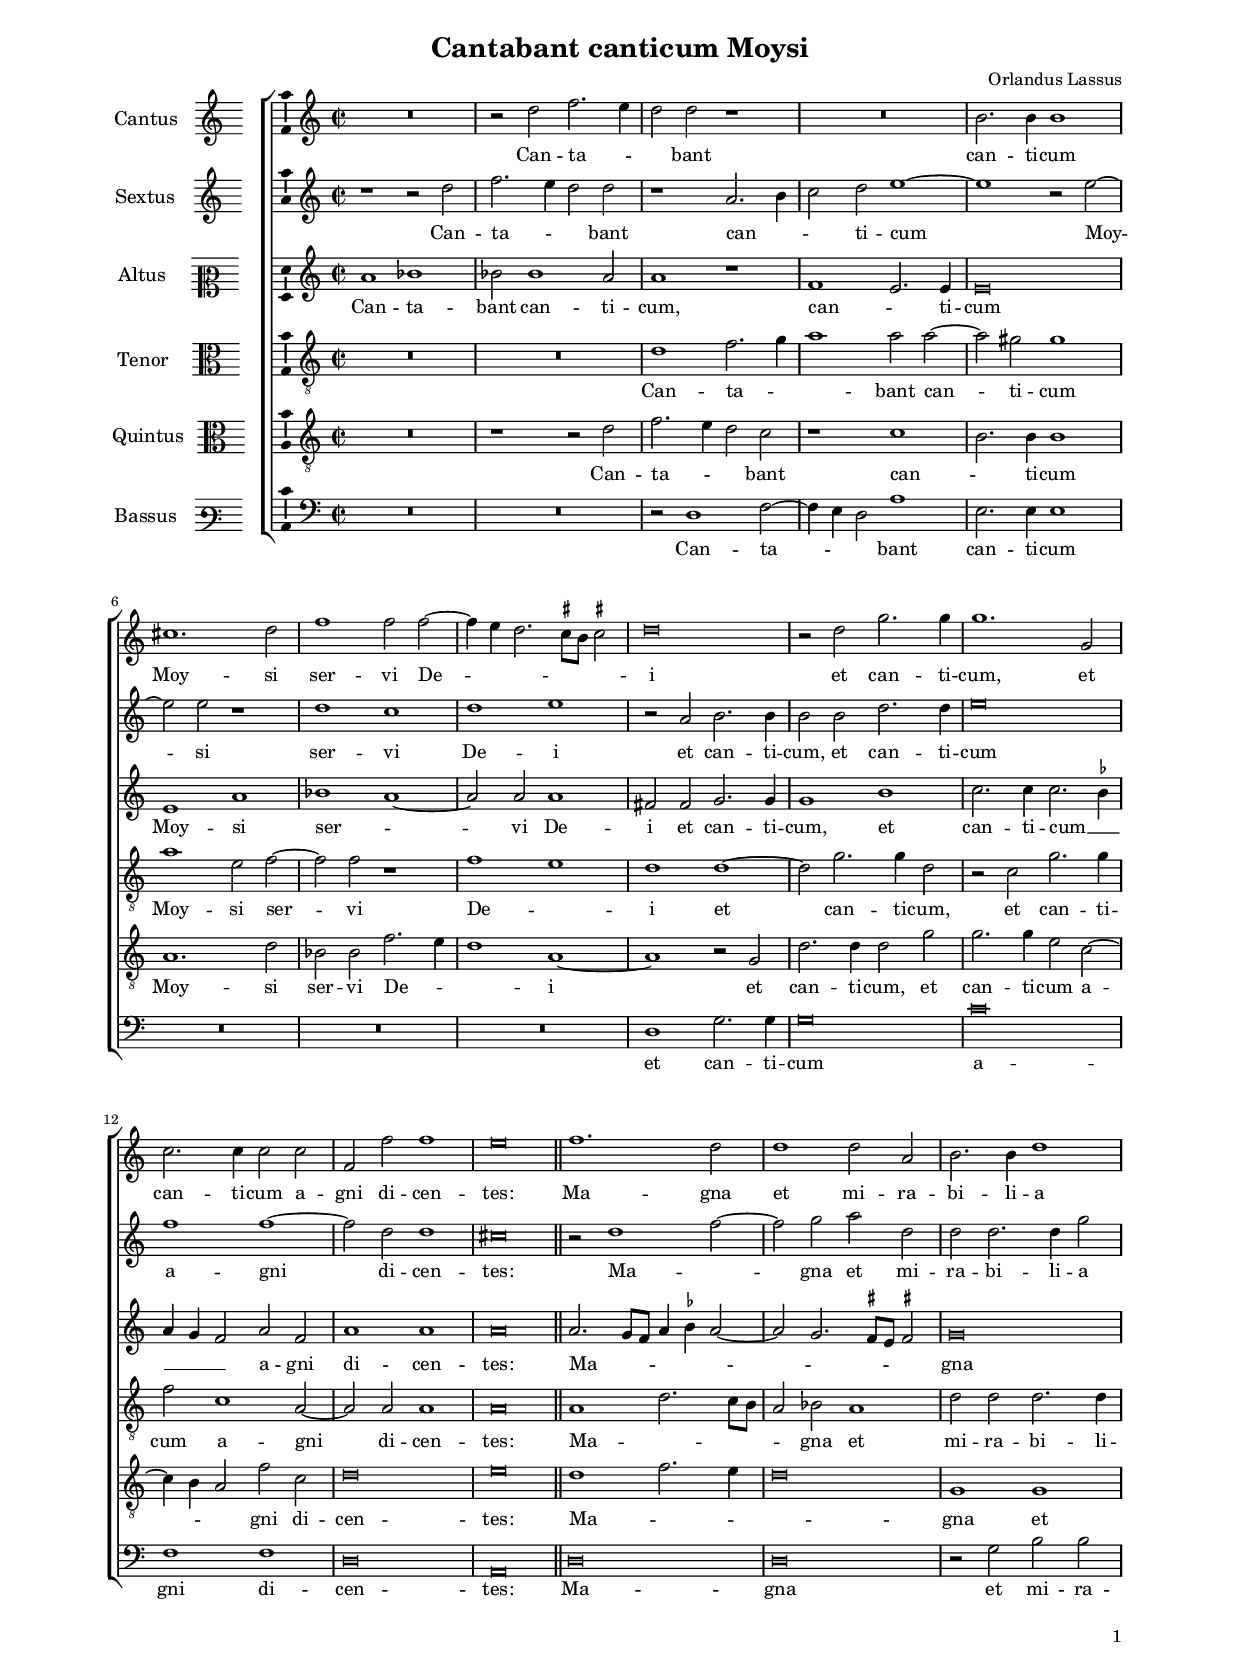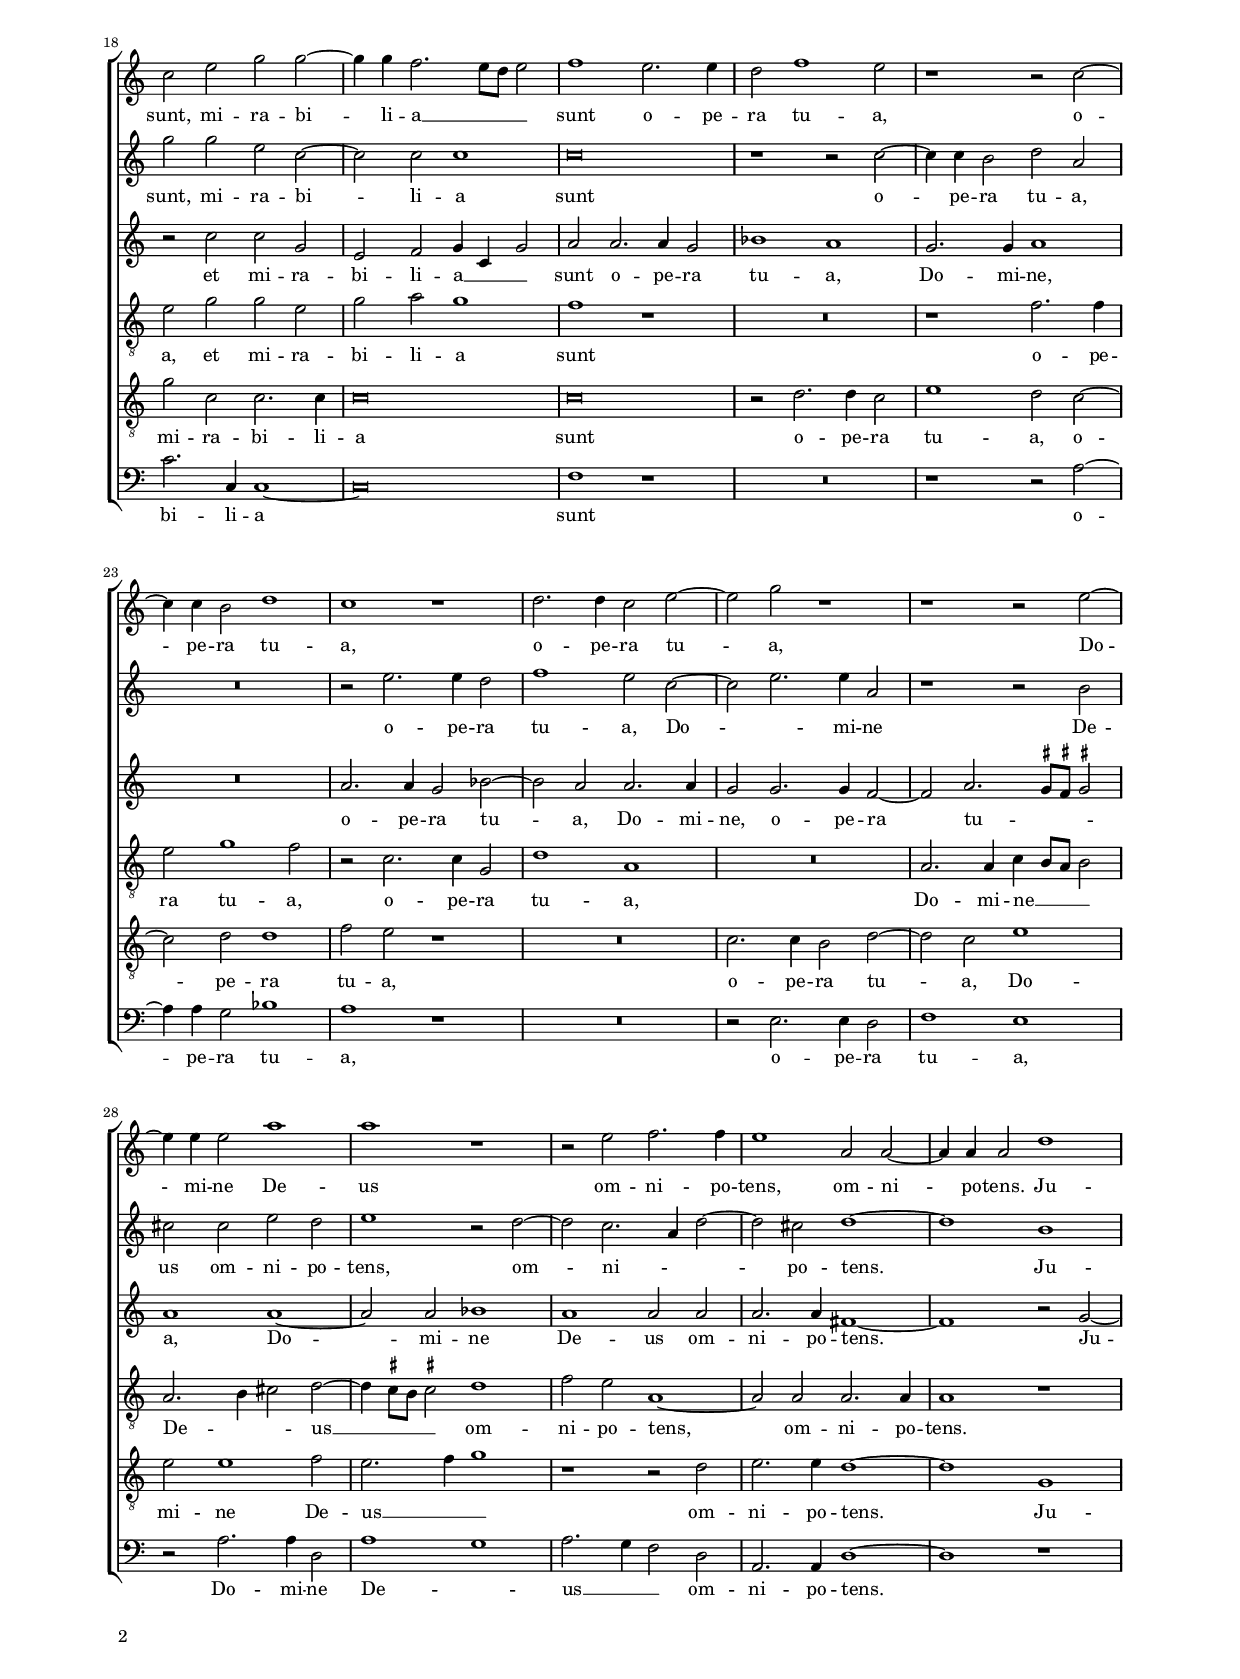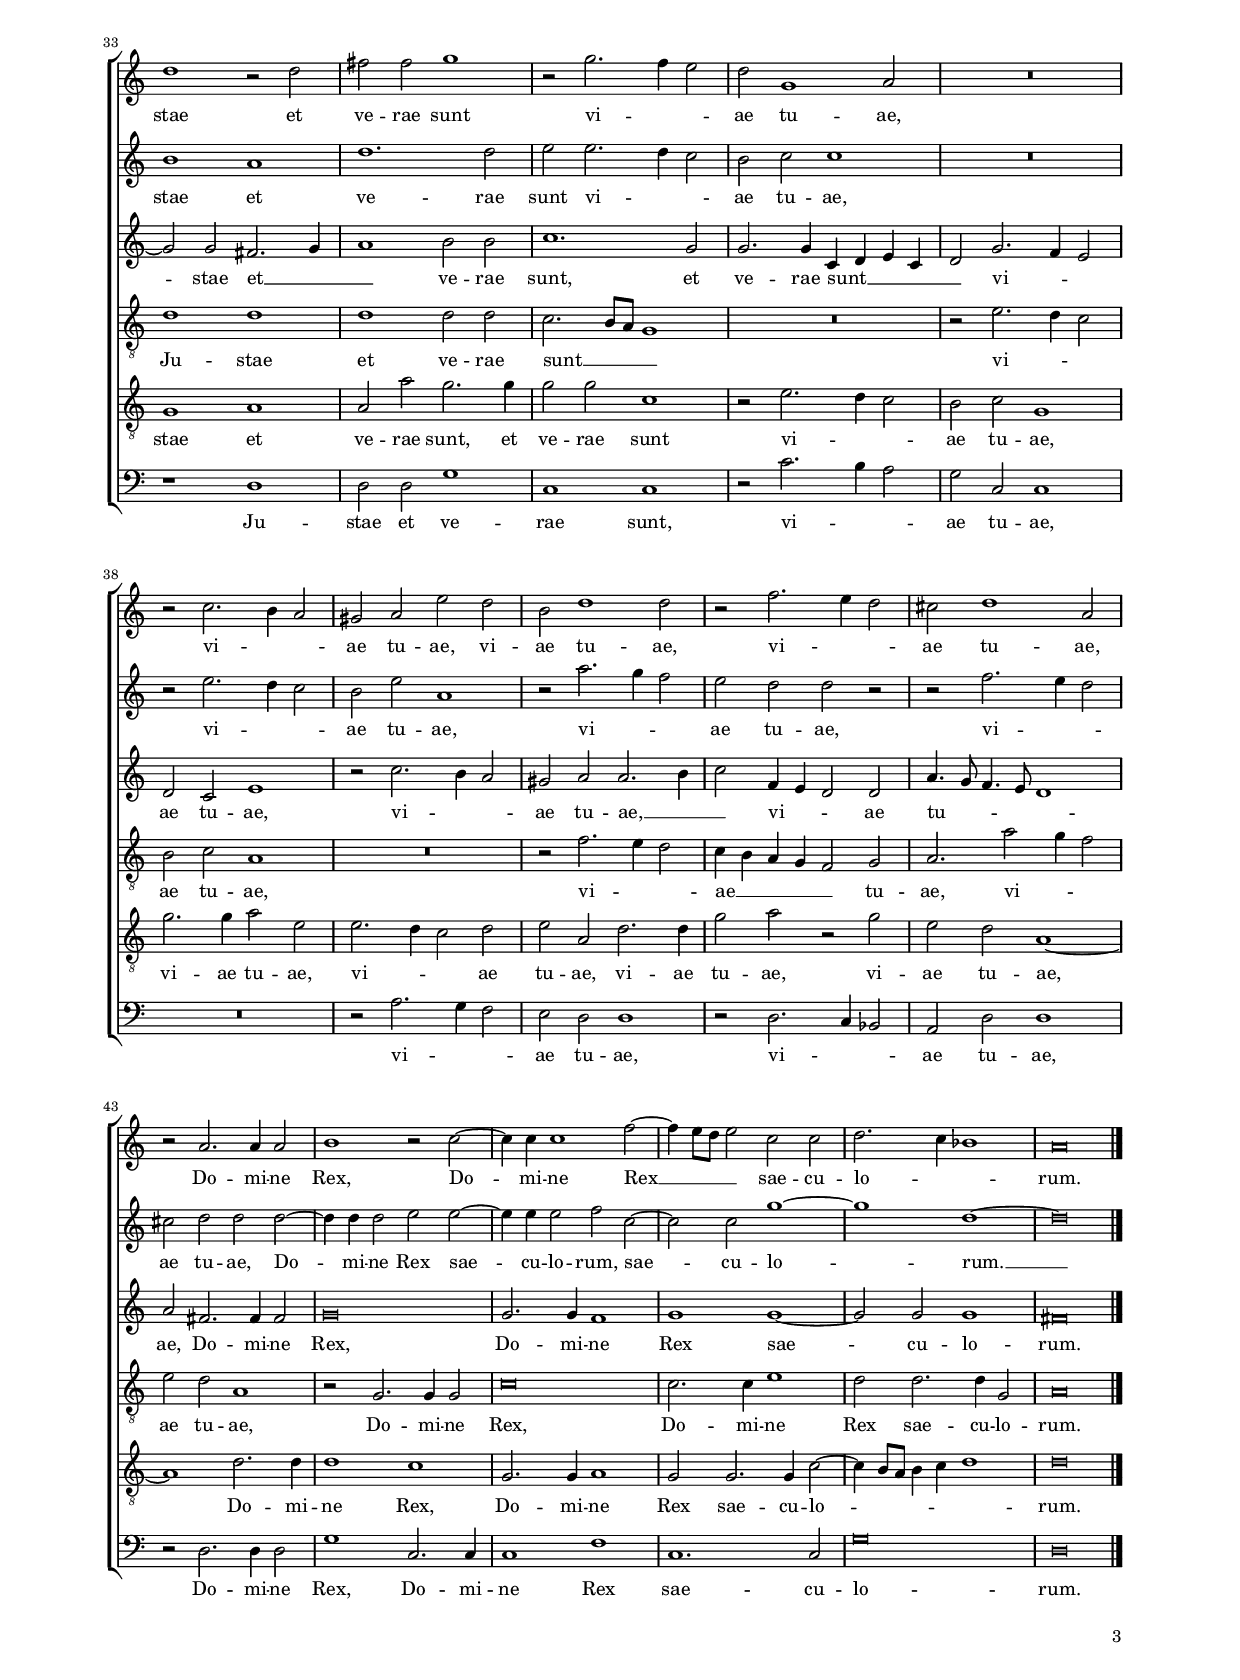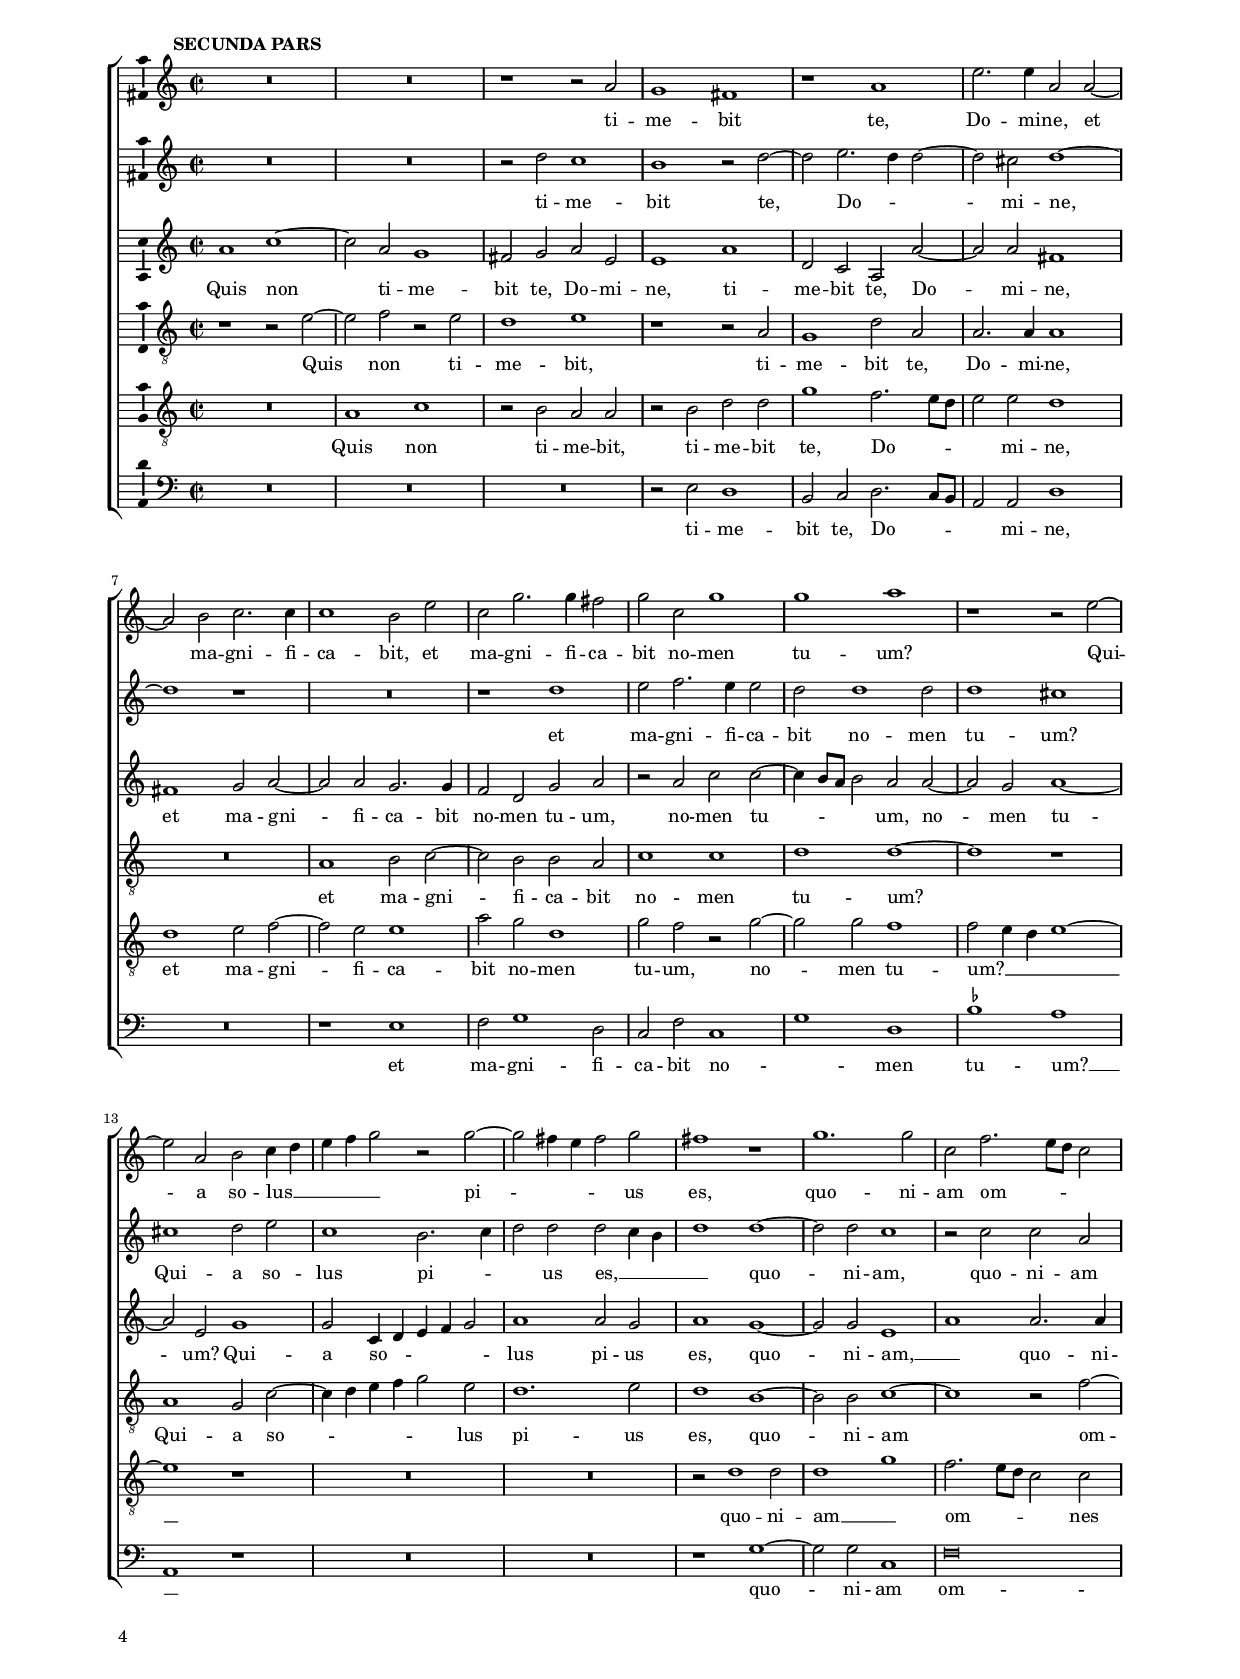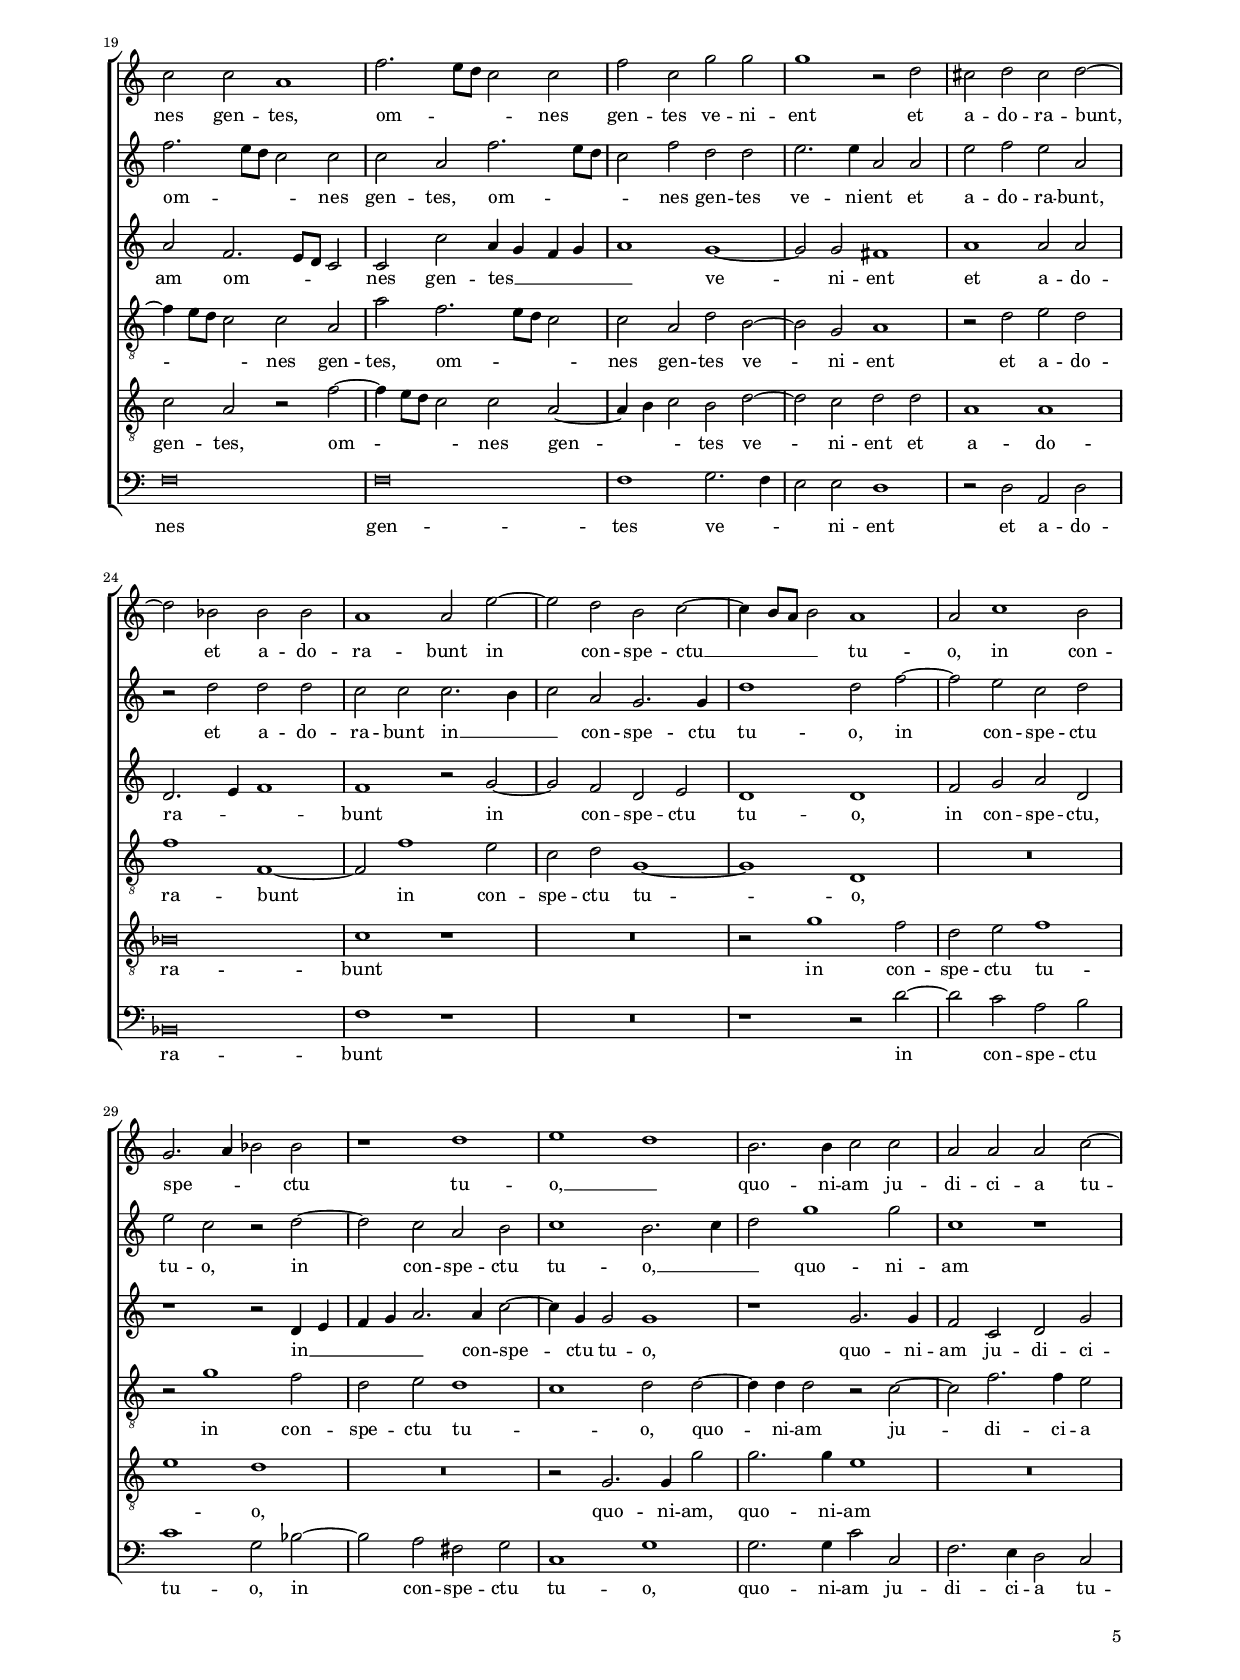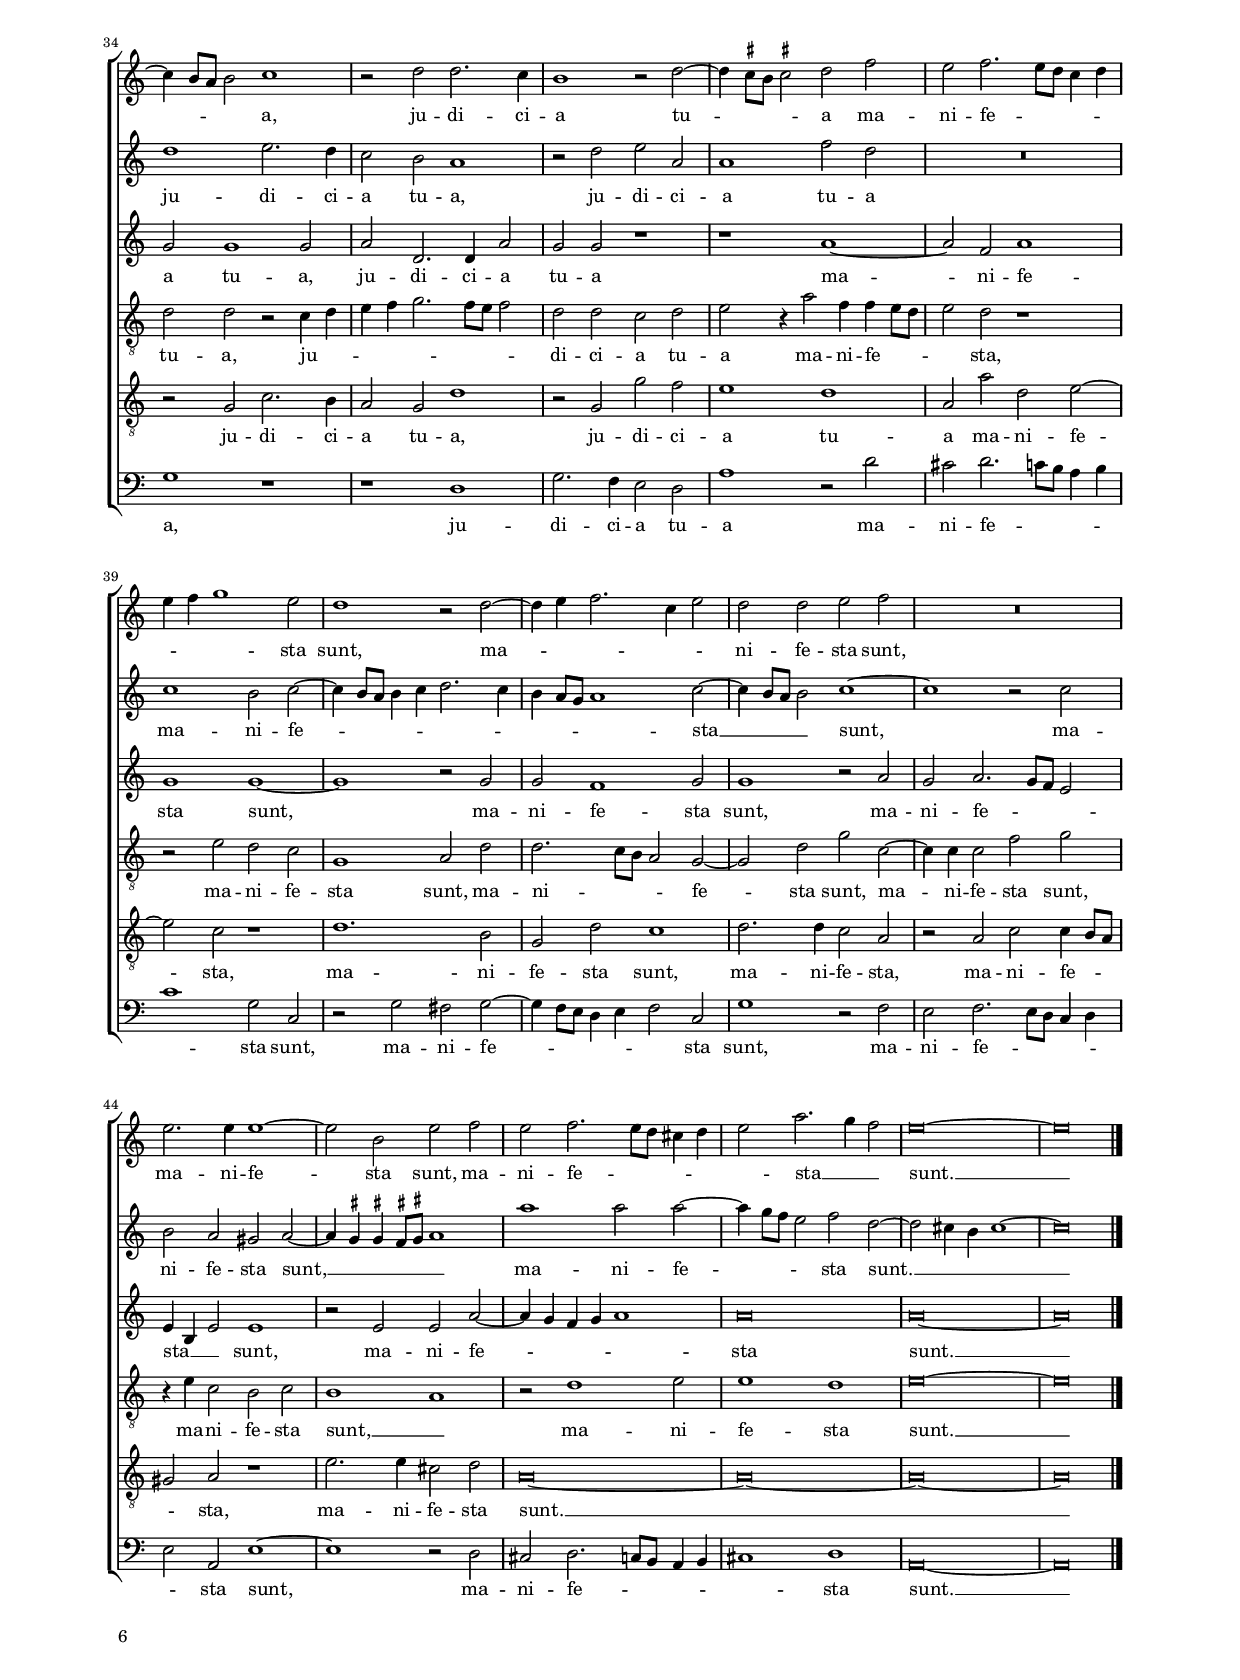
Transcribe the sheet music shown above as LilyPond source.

\header
{
  title="Cantabant canticum Moysi"
  composer="Orlandus Lassus"
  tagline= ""
}

\version "2.22.1"
\include "deutsch.ly"
#(set-global-staff-size 15)
#(ly:set-option 'point-and-click #f)

	
global = {
	\key c \major
	\time 2/2 \set Score.measureLength = #(ly:make-moment 2/1)
	\skip 1*2*14 \bar "||"
	\skip 1*2*34 \bar "|." \pageBreak
	}

	ficta = { \once \set suggestAccidentals = ##t }
	
	forget = #(define-music-function (music) (ly:music?) #{
		\accidentalStyle forget
		$music
		\accidentalStyle default
		#})
    
    m = \melisma
    me = \melismaEnd


\paper
	{
    top-margin = 1.5 \cm
	bottom-margin = 0.9 \cm
	left-margin = 2 \cm
	right-margin = 2 \cm
	ragged-bottom = ##f
	ragged-last-bottom = ##t
	print-page-number = ##f
	score-system-spacing = #'((basic-distance . 17) (minimum-distance . 14) (padding . 5) (strechability . 250))
	system-system-spacing = #'((basic-distance . 17) (minimum-distance . 14) (padding . 5) (strechability . 250))
    oddFooterMarkup=\markup   \fill-line { "" \fromproperty #'page:page-number-string }
    evenFooterMarkup=\markup  \fill-line { \fromproperty #'page:page-number-string "" }
    last-bottom-spacing = #'((basic-distance . 12) (minimum-distance . 7) (padding . 4))
	systems-per-page = 3
%	min-systems-per-page = 3
	}


incipitcantus = \markup { \score {
	{
	\set Staff.instrumentName = \markup { \fontsize #1 "Cantus" }
	\key c \major
	\clef violin
	s4 \bar ""
	}
	\layout  {
	raggedright = ##t
	indent = 1.6 \cm
	line-width = 2.4 \cm
	\context { \Staff \remove Time_signature_engraver }
	\override Staff.Clef.Y-extent = #'(0 . 0)
	}} \hspace #1 }
	

incipitsextus = \markup { \score {
	{
	\set Staff.instrumentName = \markup { \fontsize #1 "Sextus" }
	\key c \major
	\clef violin
	s4 \bar ""
	}
	\layout  {
	raggedright = ##t
	indent = 1.6 \cm
	line-width = 2.4 \cm
	\context { \Staff \remove Time_signature_engraver }
	\override Staff.Clef.Y-extent = #'(0 . 0)
	}} \hspace #1 }
      
      
incipitaltus = \markup { \score {
	{
	\set Staff.instrumentName = \markup { \fontsize #1 "Altus" }
	\key c \major
	\clef mezzosoprano
	s4 \bar ""
	}
	\layout  {
	raggedright = ##t
	indent = 1.6 \cm
	line-width = 2.4 \cm
	\context { \Staff \remove Time_signature_engraver }
	\override Staff.Clef.Y-extent = #'(0 . 0)
	}} \hspace #1 }


incipittenor = \markup { \score {
	{
	\set Staff.instrumentName = \markup { \fontsize #1 "Tenor" }
	\key c \major
	\clef alto
	s4 \bar ""
	}
	\layout  {
	raggedright = ##t
	indent = 1.6 \cm
	line-width = 2.4 \cm
	\context { \Staff \remove Time_signature_engraver }
	\override Staff.Clef.Y-extent = #'(0 . 0)
	}} \hspace #1 }
      
      
incipitquintus = \markup { \score {
	{
	\set Staff.instrumentName = \markup { \fontsize #1 "Quintus" }
	\key c \major
	\clef alto
	s4 \bar ""
	}
	\layout  {
	raggedright = ##t
	indent = 1.6 \cm
	line-width = 2.4 \cm
	\context { \Staff \remove Time_signature_engraver }
	\override Staff.Clef.Y-extent = #'(0 . 0)
	}} \hspace #1 }
      
      
incipitbassus = \markup { \score {
	{
	\set Staff.instrumentName = \markup { \fontsize #1 "Bassus" }
	\key c \major
	\clef varbaritone
	s4 \bar ""
	}
	\layout  {
	raggedright = ##t
	indent = 1.6 \cm
	line-width = 2.4 \cm
	\context { \Staff \remove Time_signature_engraver }
	\override Staff.Clef.Y-extent = #'(0 . 0)
	}} \hspace #1 }


cantus =  \relative c''
	{
	R\breve
	r2 d f2. \m e4
	d2 \me d r1
	R\breve
%5
	h2. h4 h1 |
	cis1. d2
	f1 f2 f~
	f4 \m e d2. \ficta cis8 h \ficta cis!2 \me
	d\breve
%10
	r2 d g2. g4 |
	g1. g,2
	c2. c4 c2 c
	f,2 f' f1
	e\breve
%15
	f1. d2 |
	d1 d2 a
	h2. h4 d1
	c2 e g g~
	g4 g f2. \m e8 d e2 \me
%20
	f1 e2. e4 |
	d2 f1 e2
	r1 r2 c~
	c4 c h2 d1
	c1 r
%25
	d2. d4 c2 e~ |
	e2 g r1
	r1 r2 e~
	e4 e e2 a1
	a1 r
%30
	r2 e f2. f4 |
	e1 a,2 a~
	a4 a a2 d1
	d1 r2 d
	fis2 fis g1
%35
	r2 g2. \m f4 e2 \me |
	d2 g,1 a2
	R\breve
	r2 c2. \m h4 a2 \me
	gis2 a e' d
%40
	h2 d1 d2 |
	r2 f2. \m e4 d2 \me
	cis2 d1 a2
	r2 a2. a4 a2
	h1 r2 c~
%45
	c4 c c1 f2~
	f4 \m e8 d e2 \me c c
	d2. \m c4 b1 \me
	a\breve
	}
	

sextus = \relative c''
	{
	r1 r2 d
	f2. \m e4 d2 \me d
	r1 a2. \m h4
	c2 \me d e1~
%5
	e1 r2 e~ |
	e2 e r1
	d1 c
	d1 e
	r2 a, h2. h4
%10
	h2 h d2. d4 |
	e\breve
	f1 f~
	f2 d d1
	cis\breve
%15
	r2 d1 \m f2~ |
	f2 \me g a d,
	d2 d2. d4 g2
	g2 g e c~
	c2 c c1
%20
	c\breve |
	r1 r2 c~
	c4 c h2 d a
	R\breve
	r2 e'2. e4 d2
%25
	f1 e2 c~ |
	c2 \m e2. \me e4 a,2
	r1 r2 h
	cis2 cis e d
	e1 r2 d~
%30
	d2 c2. \m a4 d2~ |
	d2 \me cis d1~
	d1 h
	h1 a
	d1. d2
%35
	e2 e2. \m d4 c2 \me |
	h2 c c1
	R\breve
	r2 e2. \m d4 c2 \me
	h2 e a,1
%40
	r2 a'2. \m g4 f2 \me |
	e2 d d r
	r2 f2. \m e4 d2 \me
	cis2 d d d~
	d4 d d2 e e~
%45
	e4 e e2 f c~
	c2 c g'1~
	g1 d1~
	d\breve
	}

altus =  \relative c'
	{
	a'1 b
	b2 b1 a2
	a1 r
	f1 \m e2. \me e4
%5
	e\breve |
	e1 a
	b1 \m a~
	a2 \me a2 a1
	fis2 fis g2. g4
%10
	g1 h
	c2. c4 c2. \m \ficta b4
	a4 g f2 \me a f
	a1 a
	a\breve
%15
	a2. \m g8 f a4 \ficta b a2~
	a2 g2. \ficta fis8 e \ficta fis!2 \me
	g\breve
	r2 c c g
	e2 f g4 \m c, g'2 \me
%20
	a2 a2. a4 g2 |
	b1 a
	g2. g4 a1
	R\breve
	a2. a4 g2 b~
%25
	b2 a a2. a4 |
	g2 g2. g4 f2~
	f2 a2. \m \ficta gis8 \ficta fis \ficta gis!2 \me
	a1 a~
	a2 a b1
%30
	a1 a2 a |
	a2. a4 fis1~
	fis1 r2 g~
	g2 g fis2. \m g4
	a1 \me h2 h
%35
	c1. g2 |
	g2. g4 c, \m d e c
	d2 \me g2. \m f4 e2 \me
	d2 c e1
	r2 c'2. \m h4 a2 \me
%40
	gis2 a a2. \m h4 |
	c2 \me f,4 \m e d2 \me d
	a'4. \m g8 f4. e8 d1 \me
	a'2 fis2. fis4 fis2
	g\breve
%45
	g2. g4 f1
	g1 g~
	g2 g g1
	fis\breve
	}
	


tenor =  \relative c'
	{
	R\breve
	R\breve
	d1 f2. \m g4
	a1 \me a2 a~
%5
	a2 gis gis1 |
	a1 e2 f~
	f2 f r1
	f1 \m e \me
	d1 d~
%10
	d2 g2. g4 d2 |
	r2 c g'2. g4
	f2 c1 a2~
	a2 a a1
	a\breve
%15
	a1 \m d2. c8 h |
	a2 \me b a1
	d2 d d2. d4
	e2 g g e
	g2 a g1
%20
	f1 r |
	R\breve
	r1 f2. f4
	e2 g1 f2
	r2 c2. c4 g2
%25
	d'1 a |
	R\breve
	a2. a4 c \m h8 a h2 \me
	a2. \m h4 cis2 \me d~
	d4 \m \ficta cis8 h \ficta cis!2 \me d1
%30
	f2 e a,1~ |
	a2 a a2. a4
	a1 r
	d1 d
	d1 d2 d
%35
	c2. \m h8 a g1 \me |
	R\breve
	r2 e'2. \m d4 c2 \me
	h2 c a1
	R\breve
%40
	r2 f'2. \m e4 d2 \me
	c4 \m h a g f2 \me g
	a2. a'2 \m g4 f2 \me
	e2 d a1
	r2 g2. g4 g2
%45
	c\breve |
	c2. c4 e1
	d2 d2. d4 g,2
	a\breve
	}

	
quintus  =  \relative c'
	{
	R\breve
	r1 r2 d
	f2. \m e4 d2 \me c
	r1 c \m
%5
	h2. \me h4 h1 |
	a1. d2
	b2 b f'2. \m e4
	d1 \me a~
	a1 r2 g
%10
	d'2. d4 d2 g |
	g2. g4 e2 c~
	c4 \m h a2 \me f' c
	d\breve
	e\breve
%15
	d1 \m f2. e4
	d\breve \me
	g,1 g
	g'2 c, c2. c4
	c\breve
%20
	c\breve |
	r2 d2. d4 c2
	e1 d2 c~
	c2 d d1
	f2 e r1
%25
	R\breve |
	c2. c4 h2 d~
	d2 c e1
	e2 e1 f2
	e2. \m f4 g1 \me
%30
	r1 r2 d |
	e2. e4 d1~
	d1 g,
	g1 a
	a2 a' g2. g4
%35
	g2 g c,1 |
	r2 e2. \m d4 c2 \me
	h2 c g1
	g'2. g4 a2 e
	e2. \m d4 c2 \me d
%40
	e2 a, d2. d4 |
	g2 a r g
	e2 d a1~
	a1 d2. d4
	d1 c
%45
	g2. g4 a1 |
	g2 g2. g4 c2~
	c4 \m h8 a h4 c d1 \me
	d\breve
	}


bassus  =  \relative c
	{
	R\breve
	R\breve
	r2 d1 f2~
	f4 \m e d2 \me a'1
%5
	e2. e4 e1 |
	R\breve
	R\breve
	R\breve
	d1 g2. g4
%10
	g\breve |
	c\breve
	f,1 f
	d\breve
	a\breve
%15
	d\breve |
	d\breve
	r2 g h h
	c2. c,4 c1~
	c\breve
%20
	f1 r |
	R\breve
	r1 r2 a~
	a4 a g2 b1
	a1 r
%25
	R\breve |
	r2 e2. e4 d2
	f1 e
	r2 a2. a4 d,2
	a'1 \m g \me
%30
	a2. \m g4 f2 \me d |
	a2. a4 d1~
	d1 r
	r1 d
	d2 d g1
%35
	c,1 c |
	r2 c'2. \m h4 a2 \me
	g2 c, c1
	R\breve
	r2 a'2. \m g4 f2 \me
%40
	e2 d d1 |
	r2 d2. \m c4 b2 \me
	a2 d d1
	r2 d2. d4 d2
	g1 c,2. c4
%45
	c1 f |
	c1. c2
	g'\breve
	d\breve
	}
	
lyricscantus = \lyricmode {
	Can -- ta -- bant can -- ti -- cum Moy -- si ser -- vi De -- i
	et can -- ti -- cum,
	et can -- ti -- cum a -- gni di -- cen -- tes:
	Ma -- gna et mi -- ra -- bi -- li -- a sunt,
	mi -- ra -- bi -- li -- a __ sunt
	o -- pe -- ra tu -- a,
	o -- pe -- ra tu -- a,
	o -- pe -- ra tu -- a,
	Do -- mi -- ne De -- us om -- ni -- po -- tens,
	om -- ni -- po -- tens.
	Ju -- stae et ve -- rae sunt vi -- ae tu -- ae,
	vi -- ae tu -- ae,
	vi -- ae tu -- ae,
	vi -- ae tu -- ae,
	Do -- mi -- ne Rex,
	Do -- mi -- ne Rex __ sae -- cu -- lo -- rum.
	}

	
lyricssextus = \lyricmode {
	Can -- ta -- bant can -- ti -- cum Moy -- si ser -- vi De -- i
	et can -- ti -- cum,
	et can -- ti -- cum a -- gni di -- cen -- tes:
	Ma -- gna et mi -- ra -- bi -- li -- a sunt,
	mi -- ra -- bi -- li -- a sunt
	o -- pe -- ra tu -- a,
	o -- pe -- ra tu -- a,
	Do -- mi -- ne De -- us om -- ni -- po -- tens,
	om -- ni -- po -- tens.
	Ju -- stae et ve -- rae sunt vi -- ae tu -- ae,
	vi -- ae tu -- ae,
	vi -- ae tu -- ae,
	vi -- ae tu -- ae,
	Do -- mi -- ne Rex sae -- cu -- lo -- rum,
	sae -- cu -- lo -- rum. __
	}
	
	
lyricsaltus = \lyricmode {
	Can -- ta -- bant can -- ti -- cum,
	can -- ti -- cum Moy -- si ser -- vi De -- i
	et can -- ti -- cum,
	et can -- ti -- cum __ a -- gni di -- cen -- tes:
	Ma -- gna et mi -- ra -- bi -- li -- a __ sunt
	o -- pe -- ra tu -- a,
	Do -- mi -- ne,
	o -- pe -- ra tu -- a, Do -- mi -- ne,
	o -- pe -- ra tu -- a, Do -- mi -- ne De -- us om -- ni -- po -- tens.
	Ju -- stae et __ ve -- rae sunt,
	et ve -- rae sunt __ vi -- ae tu -- ae,
	vi -- ae tu -- ae, __
	vi -- ae tu -- ae,
	Do -- mi -- ne Rex,
	Do -- mi -- ne Rex sae -- cu -- lo -- rum.
	}
	

lyricstenor = \lyricmode {
	Can -- ta -- bant can -- ti -- cum Moy -- si ser -- vi De -- i
	et can -- ti -- cum,
	et can -- ti -- cum a -- gni di -- cen -- tes:
	Ma -- gna et mi -- ra -- bi -- li -- a,
	et mi -- ra -- bi -- li -- a sunt
	o -- pe -- ra tu -- a,
	o -- pe -- ra tu -- a, Do -- mi -- ne __
	De -- us __ om -- ni -- po -- tens,
	om -- ni -- po -- tens.
	Ju -- stae et ve -- rae sunt __
	vi -- ae tu -- ae,
	vi -- ae __ tu -- ae,
	vi -- ae tu -- ae,
	Do -- mi -- ne Rex,
	Do -- mi -- ne Rex sae -- cu -- lo -- rum.
	}

	
lyricsquintus = \lyricmode {
	Can -- ta -- bant can -- ti -- cum Moy -- si ser -- vi De -- i
	et can -- ti -- cum,
	et can -- ti -- cum a -- gni di -- cen -- tes:
	Ma -- gna et mi -- ra -- bi -- li -- a sunt
	o -- pe -- ra tu -- a,
	o -- pe -- ra tu -- a,
	o -- pe -- ra tu -- a, Do -- mi -- ne
	De -- us __ om -- ni -- po -- tens.
	Ju -- stae et ve -- rae sunt,
	et ve -- rae sunt
	vi -- ae tu -- ae,
	vi -- ae tu -- ae,
	vi -- ae tu -- ae,
	vi -- ae tu -- ae,
	vi -- ae tu -- ae,
	Do -- mi -- ne Rex,
	Do -- mi -- ne Rex sae -- cu -- lo -- rum.
	}
	
	
lyricsbassus = \lyricmode {
	Can -- ta -- bant can -- ti -- cum
	et can -- ti -- cum a -- gni di -- cen -- tes:
	Ma -- gna et mi -- ra -- bi -- li -- a sunt
	o -- pe -- ra tu -- a,
	o -- pe -- ra tu -- a, Do -- mi -- ne
	De -- us __ om -- ni -- po -- tens.
	Ju -- stae et ve -- rae sunt,
	vi -- ae tu -- ae,
	vi -- ae tu -- ae,
	vi -- ae tu -- ae,
	Do -- mi -- ne Rex,
	Do -- mi -- ne Rex sae -- cu -- lo -- rum.
	}
	

\score
{  
    \transpose c c {
	\new ChoirStaff \with { \override StaffGrouper.staff-staff-spacing.basic-distance = #12 }
	<<
	
	\new Staff << \global
	\new Voice="v1" {
		\set Staff.instrumentName=\incipitcantus
		\set Staff.midiInstrument = "reed organ"
		\clef "treble"
		\cantus }
	\new Lyrics \lyricsto "v1" {\lyricscantus }
	>>
	
	
	\new Staff << \global
	\new Voice="v6" {
		\set Staff.instrumentName=\incipitsextus
		\set Staff.midiInstrument = "reed organ"
		\clef "treble" 
		\sextus}
	\new Lyrics \lyricsto "v6" {\lyricssextus }
	>>

	
	\new Staff << \global
	\new Voice="v2" {
		\set Staff.instrumentName=\incipitaltus
		\set Staff.midiInstrument = "reed organ"
		\clef "treble" 
		\altus}
	\new Lyrics \lyricsto "v2" {\lyricsaltus }
	>>

	
	\new Staff << \global
	\new Voice="v3" {
		\set Staff.instrumentName=\incipittenor
		\set Staff.midiInstrument = "reed organ"
		\clef "G_8"
		\tenor }
	\new Lyrics \lyricsto "v3" {\lyricstenor }
	>>
	
	
	\new Staff << \global
	\new Voice="v5" {
		\set Staff.instrumentName=\incipitquintus
		\set Staff.midiInstrument = "reed organ"
		\clef "G_8"
		\quintus}
	\new Lyrics \lyricsto "v5" {\lyricsquintus }
	>>
	
	
	\new Staff << \global
	\new Voice="v4" {
		\set Staff.instrumentName=\incipitbassus
		\set Staff.midiInstrument = "reed organ"
		\clef "bass" 
		\bassus }
	\new Lyrics \lyricsto "v4" {\lyricsbassus}
	>>
	
	>>
    } % transpose
		
	\layout
	{
	indent = 2.6 \cm
%	\context { \Lyrics \override VerticalAxisGroup.nonstaff-relatedstaff-spacing.padding = #2 }
%	\context { \Lyrics \override LyricText.font-size = #1 }
  	\context { \Staff \consists "Ambitus_engraver" }
	\context { \Staff \override TimeSignature.break-visibility = #end-of-line-invisible }
	\context { \Score \override BarNumber.padding = #2 }
	\context { \Voice \override NoteHead.style = #'baroque }
	}
	

\midi
	{
    	\tempo 2 = 85
	}
	
}

%%%%%%%%%%%%%%%%%%%%  PARS SECUNDA


global = {
	\key c \major
	\time 2/2 \set Score.measureLength = #(ly:make-moment 2/1)
	\skip 1*2*49 \bar "|."
	}

	
cantus =  \relative c''
	{
	R\breve
	R\breve
	r1 r2 a
	g1 fis
%5
	r1 a |
	e'2. e4 a,2 a~
	a2 h c2. c4
	c1 h2 e
	c2 g'2. g4 fis2
%10
	g2 c, g'1 |
	g1 a
	r1 r2 e~
	e2 a, h2 c4 \m d
	e4 f g2 \me r g~
%15
	g2 \m fis4 e fis2 \me g |
	fis1 r
	g1. g2
	c,2 f2. \m e8 d c2 \me
	c2 c a1
%20
	f'2. \m e8 d c2 \me c |
	f2 c g' g
	g1 r2 d
	cis2 d cis d~
	d2 b b b
%25
	a1 a2 e'~ |
	e2 d h c~
	c4 \m h8 a h2 \me a1
	a2 c1 h2
	g2. \m a4 b2 \me b
%30
	r1 d |
	e1 \m d \me
	h2. h4 c2 c
	a2 a a c~
	c4 \m h8 a h2 \me c1
%35
	r2 d d2. c4 |
	h1 r2 d~
	d4 \m \ficta cis8 h \ficta cis!2 \me d2 f
	e2 f2. \m e8 d c4 d
	e4 f g1 \me e2
%40
	d1 r2 d~ |
	d4 \m e f2. c4 e2 \me
	d2 d e f
	R\breve
	e2. e4 e1~
%45
	e2 h e f |
	e2 f2. \m e8 d cis4 d
	e2 \me a2. \m g4 f2 \me
	e\breve~
	e\breve
	}
	

sextus = \relative c''
	{
	R\breve
	R\breve
	r2 d c1
	h1 r2 d~
%5
	d2 e2. \m d4 d2~ |
	d2 \me cis d1~
	d1 r
	R\breve
	r1 d
%10
	e2 f2. e4 e2 |
	d2 d1 d2
	d1 cis
	cis1 d2 e
	c1 h2. \m c4
%15
	d2 \me d d \m c4 h
	d1 \me d~
	d2 d c1
	r2 c c a
	f'2. \m e8 d c2 \me c
%20
	c2 a f'2. \m e8 d |
	c2 \me f d d
	e2. e4 a,2 a
	e'2 f e a,
	r2 d d d
%25
	c2 c c2. \m h4 |
	c2 \me a g2. g4
	d'1 d2 f~
	f2 e c d
	e2 c r2 d~
%30
	d2 c a h |
	c1 h2. \m c4
	d2 \me g1 g2
	c,1 r
	d1 e2. d4
%35
	c2 h a1 |
	r2 d e a,
	a1 f'2 d
	R\breve
	c1 h2 c~
%40
	c4 \m h8 a h4 c d2. c4 |
	h4 a8 g a1 \me c2~
	c4 \m h8 a h2 \me c1~
	c1 r2 c
	h2 a gis a~
%45
	a4 \m \ficta gis \ficta gis! \ficta fis8 \ficta gis! a1 \me |
	a'1 a2 a~
	a4 \m g8 f e2 \me f d~
	d2 \m cis4 h cis1~
	cis\breve \me |
	}

altus =  \relative c'
	{
	a'1 c~
	c2 a g1
	fis2 g a e
	e1 a
%5
	d,2 c a a'~ |
	a2 a fis1
	fis1 g2 a~
	a2 a g2. g4
	f2 d g a
%10
	r2 a c c2~ |
	c4 \m h8 a h2 \me a a~
	a2 g a1~
	a2 e g1
	g2 c,4 \m d e f g2 \me
%15
	a1 a2 g |
	a1 g~
	g2 g e1 \m
	a1 \me a2. a4
	a2 f2. \m e8 d c2 \me
%20
	c2 c' a4 \m g f g |
	a1 \me g~
	g2 g fis1
	a1 a2 a
	d,2. \m e4 f1 \me
%25
	f1 r2 g~ |
	g2 f d e
	d1 d
	f2 g a d,
	r1 r2 d4 \m e
%30
	f4 g a2. \me a4 c2~ |
	c4 g g2 g1
	r1 g2. g4
	f2 c d g
	g2 g1 g2
%35
	a2 d,2. d4 a'2 |
	g2 g r1
	r1 a~
	a2 f a1
	g1 g~
%40
	g1 r2 g |
	g2 f1 g2
	g1 r2 a
	g2 a2. \m g8 f e2 \me
	e4 \m h e2 \me e1
%45
	r2 e e a~ |
	a4 \m g f g a1 \me
	a\breve
	a\breve~
	a\breve
	}
	


tenor =  \relative c'
	{
	r1 r2 e~
	e2 f r e
	d1 e
	r1 r2 a,
%5
	g1 d'2 a |
	a2. a4 a1
	R\breve
	a1 h2 c~
	c2 h h a
%10
	c1 c |
	d1 d~
	d1 r
	a1 g2 c~
	c4 \m d e f g2 \me e
%15
	d1. e2 |
	d1 h~
	h2 h c1~
	c1 r2 f~
	f4 \m e8 d c2 \me c a
%20
	a'2 f2. \m e8 d c2 \me |
	c2 a d h~
	h2 g a1
	r2 d e d
	f1 f,~
%25
	f2 f'1 e2 |
	c2 d g,1~
	g1 d
	R\breve
	r2 g'1 f2
%30
	d2 e d1 \m |
	c1 \me d2 d~
	d4 d d2 r c~
	c2 f2. f4 e2
	d2 d r c4 \m d
%35
	e4 f g2. f8 e f2 \me |
	d2 d c d
	e2 r4 a2 f4 f \m e8 d
	e2 \me d r1
	r2 e d c
%40
	g1 a2 d |
	d2. \m c8 h a2 \me g~
	g2 d' g c,~
	c4 c c2 f g
	r4 e c2 h c
%45
	h1 \m a \me |
	r2 d1 e2
	e1 d
	e\breve~
	e\breve
	}

	
quintus  =  \relative c'
	{
	R\breve
	a1 c
	r2 h a a
	r2 h d d
%5
	g1 f2. \m e8 d |
	e2 \me e d1
	d1 e2 f~
	f2 e e1
	a2 g d1
%10
	g2 f r g~ |
	g2 g f1
	f2 \m e4 d e1~
	e1 \me r
	R\breve
%15
	R\breve |
	r2 d1 d2
	d1 \m g \me
	f2. \m e8 d c2 \me c
	c2 a r f'~
%20
	f4 \m e8 d c2 \me c a~ |
	a4 \m h4 c2 \me h d~
	d2 c d d
	a1 a
	b\breve
%25
	c1 r |
	R\breve
	r2 g'1 f2
	d2 e f1 \m
	e1 \me d
%30
	R\breve |
	r2 g,2. g4 g'2
	g2. g4 e1
	R\breve
	r2 g, c2. h4
%35
	a2 g d'1 |
	r2 g, g' f
	e1 d
	a2 a' d, e~
	e2 c r1
%40
	d1. h2 |
	g2 d' c1
	d2. d4 c2 a
	r2 a c c4 \m h8 a
	gis2 \me a r1
%45
	e'2. e4 cis2 d
	a\breve~
	a\breve~
	a\breve~
	a\breve
	}


bassus  =  \relative c
	{
	R\breve
	R\breve
	R\breve
	r2 e d1
%5
	h2 c d2. \m c8 h |
	a2 \me a d1
	R\breve
	r1 e
	f2 g1 d2
%10
	c2 f c1 \m |
	g'1 \me d
	\ficta b'1 a \m
	a,1 \me r
	R\breve
%15
	R\breve |
	r1 g'~
	g2 g c,1
	f\breve
	f\breve
%20
	f\breve |
	f1 g2. \m f4
	e2 \me e d1
	r2 d a d
	b\breve
%25
	f'1 r |
	R\breve
	r1 r2 d'~
	d2 c a h
%30
	c1 g2 b~ |
	b2 a fis g
	c,1 g'
	g2. g4 c2 c,
	f2. e4 d2 c
%35
	g'1 r |
	r1 d
	g2. f4 e2 d
	a'1 r2 d
	cis2 d2. \m c8 h a4 h
%40
	c1 \me g2 c, |
	r2 g' fis g~
	g4 \m f8 e d4 e f2 \me c
	g'1 r2 f
	e2 f2. \m e8 d c4 d
	e2 \me a, e'1~
%45
	e1 r2 d |
	cis2 d2. \m c8 h a4 h
	cis1 \me d
	a\breve~
	a\breve
	}
	
lyricscantus = \lyricmode {
	ti -- me -- bit te, Do -- mi -- ne,
	et ma -- gni -- fi -- ca -- bit,
	et ma -- gni -- fi -- ca -- bit no -- men tu -- um?
	Qui -- a so -- lus __ pi -- us es,
	quo -- ni -- am om -- nes gen -- tes,
	om -- nes gen -- tes ve -- ni -- ent
	et a -- do -- ra -- bunt,
	et a -- do -- ra -- bunt in con -- spe -- ctu __ tu -- o,
	in con -- spe -- ctu tu -- o, __
	quo -- ni -- am ju -- di -- ci -- a tu -- a,
	ju -- di -- ci -- a tu -- a
	ma -- ni -- fe -- sta sunt,
	ma -- ni -- fe -- sta sunt,
	ma -- ni -- fe -- sta sunt,
	ma -- ni -- fe -- sta __ sunt. __
	}

	
lyricssextus = \lyricmode {
	ti -- me -- bit te, Do -- mi -- ne,
	et ma -- gni -- fi -- ca -- bit no -- men tu -- um?
	Qui -- a so -- lus pi -- us es, __
	quo -- ni -- am,
	quo -- ni -- am om -- nes gen -- tes,
	om -- nes gen -- tes ve -- ni -- ent
	et a -- do -- ra -- bunt,
	et a -- do -- ra -- bunt in __ con -- spe -- ctu tu -- o,
	in con -- spe -- ctu tu -- o,
	in con -- spe -- ctu tu -- o, __
	quo -- ni -- am ju -- di -- ci -- a tu -- a,
	ju -- di -- ci -- a tu -- a
	ma -- ni -- fe -- sta __ sunt,
	ma -- ni -- fe -- sta sunt, __
	ma -- ni -- fe -- sta sunt. __
	}
	
	
lyricsaltus = \lyricmode {
	Quis non ti -- me -- bit te, Do -- mi -- ne,
	ti -- me -- bit te, Do -- mi -- ne,
	et ma -- gni -- fi -- ca -- bit no -- men tu -- um,
	no -- men tu -- um,
	no -- men tu -- um?
	Qui -- a so -- lus pi -- us es,
	quo -- ni -- am, __
	quo -- ni -- am om -- nes gen -- tes __ ve -- ni -- ent
	et a -- do -- ra -- bunt in con -- spe -- ctu tu -- o,
	in con -- spe -- ctu,
	in __ con -- spe -- ctu tu -- o,
	quo -- ni -- am ju -- di -- ci -- a tu -- a,
	ju -- di -- ci -- a tu -- a
	ma -- ni -- fe -- sta sunt,
	ma -- ni -- fe -- sta sunt,
	ma -- ni -- fe -- sta __ sunt,
	ma -- ni -- fe -- sta sunt. __
	}
	

lyricstenor = \lyricmode {
	Quis non ti -- me -- bit,
	ti -- me -- bit te, Do -- mi -- ne,
	et ma -- gni -- fi -- ca -- bit no -- men tu -- um?
	Qui -- a so -- lus pi -- us es,
	quo -- ni -- am om -- nes gen -- tes,
	om -- nes gen -- tes ve -- ni -- ent
	et a -- do -- ra -- bunt in con -- spe -- ctu tu -- o,
	in con -- spe -- ctu tu -- o,
	quo -- ni -- am ju -- di -- ci -- a tu -- a,
	ju -- di -- ci -- a tu -- a
	ma -- ni -- fe -- sta,
	ma -- ni -- fe -- sta sunt,
	ma -- ni -- fe -- sta sunt,
	ma -- ni -- fe -- sta sunt,
	ma -- ni -- fe -- sta sunt, __
	ma -- ni -- fe -- sta sunt. __
	}

	
lyricsquintus = \lyricmode {
	Quis non ti -- me -- bit,
	ti -- me -- bit te, Do -- mi -- ne,
	et ma -- gni -- fi -- ca -- bit no -- men tu -- um,
	no -- men tu -- um? __
	quo -- ni -- am __ om -- nes gen -- tes,
	om -- nes gen -- tes ve -- ni -- ent
	et a -- do -- ra -- bunt in con -- spe -- ctu tu -- o,
	quo -- ni -- am,
	quo -- ni -- am ju -- di -- ci -- a tu -- a,
	ju -- di -- ci -- a tu -- a
	ma -- ni -- fe -- sta,
	ma -- ni -- fe -- sta sunt,
	ma -- ni -- fe -- sta,
	ma -- ni -- fe -- sta,
	ma -- ni -- fe -- sta sunt. __
	}
	
	
lyricsbassus = \lyricmode {
	ti -- me -- bit te, Do -- mi -- ne,
	et ma -- gni -- fi -- ca -- bit no -- men tu -- um? __
	quo -- ni -- am om -- nes gen -- tes ve -- ni -- ent
	et a -- do -- ra -- bunt in con -- spe -- ctu tu -- o,
	in con -- spe -- ctu tu -- o,
	quo -- ni -- am ju -- di -- ci -- a tu -- a,
	ju -- di -- ci -- a tu -- a
	ma -- ni -- fe -- sta sunt,
	ma -- ni -- fe -- sta sunt,
	ma -- ni -- fe -- sta sunt,
	ma -- ni -- fe -- sta sunt. __
	}
	

\score
{  
    \transpose c c {
	\new ChoirStaff \with { \override StaffGrouper.staff-staff-spacing.basic-distance = #12 }
	<<
	
	\new Staff <<\global
	\new Voice="v1" {
	  %\set Staff.instrumentName=\incipitcantus
		\set Staff.midiInstrument = "reed organ"
		\clef "treble"
		\cantus }
	\new Lyrics \lyricsto "v1" {\lyricscantus }
	>>
	
	
	\new Staff << \global
	\new Voice="v6" {
	  %\set Staff.instrumentName=\incipitsextus
		\set Staff.midiInstrument = "reed organ"
		\clef "treble" 
		\sextus}
	\new Lyrics \lyricsto "v6" {\lyricssextus }
	>>

	
	\new Staff << \global
	\new Voice="v2" {
	  %\set Staff.instrumentName=\incipitaltus
		\set Staff.midiInstrument = "reed organ"
		\clef "treble" 
		\altus}
	\new Lyrics \lyricsto "v2" {\lyricsaltus }
	>>

	
	\new Staff <<\global
	\new Voice="v3" {
	  %\set Staff.instrumentName=\incipittenor
		\set Staff.midiInstrument = "reed organ"
		\clef "G_8"
		\tenor }
	\new Lyrics \lyricsto "v3" {\lyricstenor }
	>>
	
	
	\new Staff << \global
	\new Voice="v5" {
	  %\set Staff.instrumentName=\incipitquintus
		\set Staff.midiInstrument = "reed organ"
		\clef "G_8"
		\quintus}
	\new Lyrics \lyricsto "v5" {\lyricsquintus }
	>>
	
	
	\new Staff <<\global
	\new Voice="v4" {
	  %\set Staff.instrumentName=\incipitbassus
		\set Staff.midiInstrument = "reed organ"
		\clef "bass" 
		\bassus }
	\new Lyrics \lyricsto "v4" {\lyricsbassus}
	>>
	
	>>
    } % transpose
		
	\layout
	{
	indent = 0 \cm
%	\context { \Lyrics \override VerticalAxisGroup.nonstaff-relatedstaff-spacing.padding = #2 }
%	\context { \Lyrics \override LyricText.font-size = #1 }
   	\context { \Staff \consists "Ambitus_engraver" }
	\context { \Staff \override TimeSignature.break-visibility = #end-of-line-invisible }
	\context { \Score \override BarNumber.padding = #2 }
	\context { \Voice \override NoteHead.style = #'baroque }
	}

    \header { piece = \markup { \raise #2 \hspace # 7 \bold "SECUNDA PARS"} }

\midi
	{
    \tempo 2 = 85
	}
	
}

% EOF
